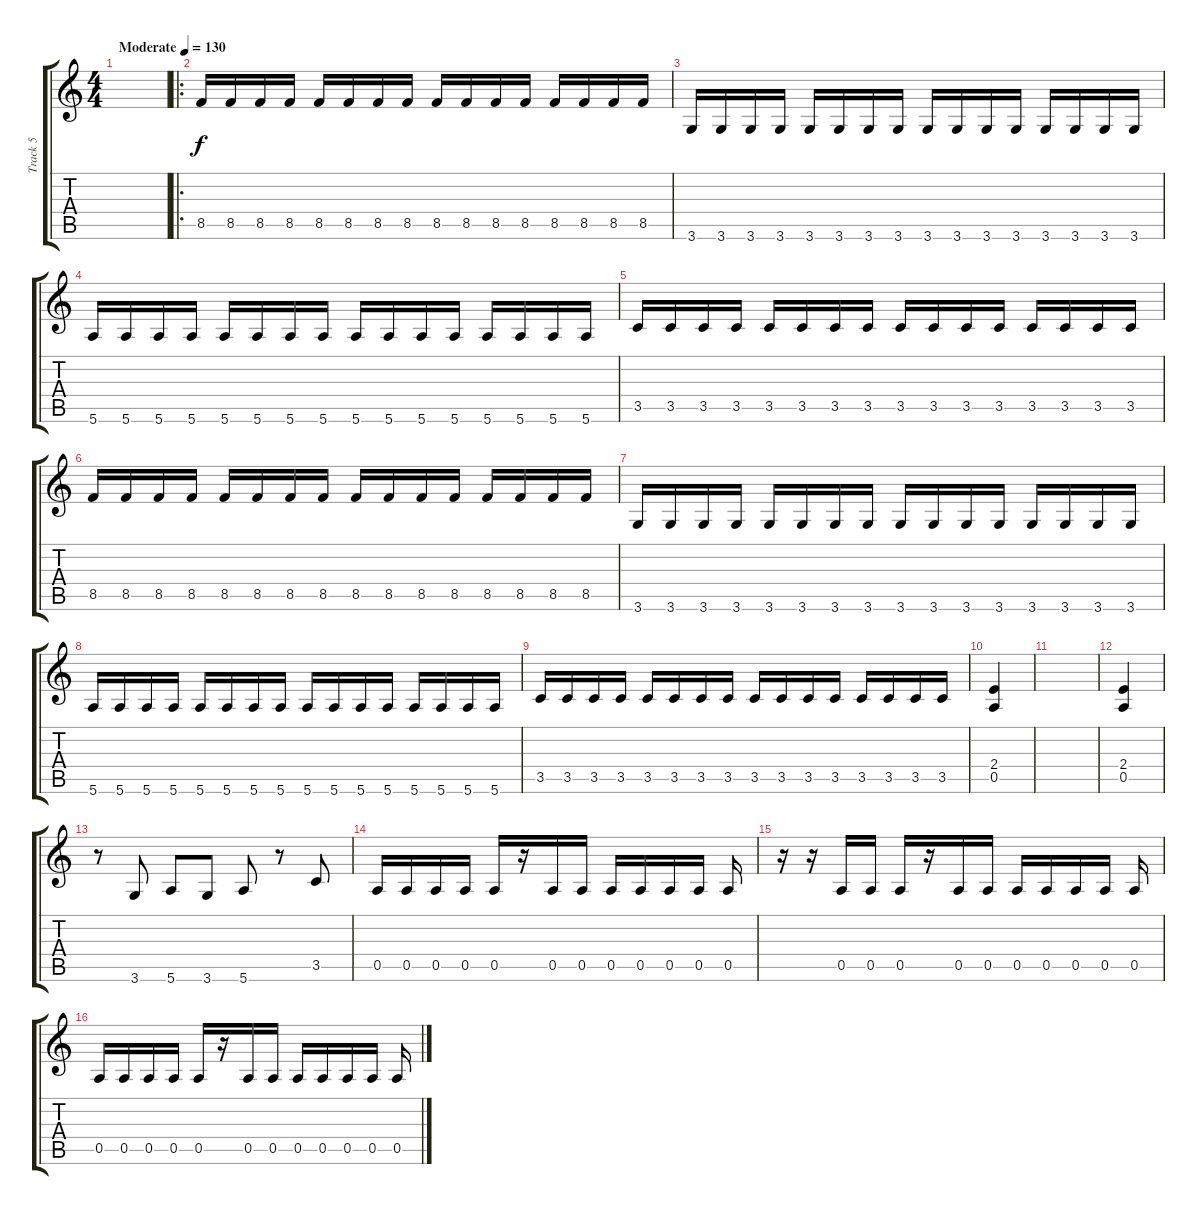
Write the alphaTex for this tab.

\track ("Track 5" "Track 5") {instrument electricbassfinger}
\staff {score tabs}
\tuning (E4 B3 G3 D3 A2 E2) {hide}
\ts (4 4)
\tempo (130 "Moderate")
\clef g2
\ks c
|
\ro
8.5.16 8.5.16 8.5.16 8.5.16 8.5.16 8.5.16 8.5.16 8.5.16 8.5.16 8.5.16 8.5.16 8.5.16 8.5.16 8.5.16 8.5.16 8.5.16 |
3.6.16 3.6.16 3.6.16 3.6.16 3.6.16 3.6.16 3.6.16 3.6.16 3.6.16 3.6.16 3.6.16 3.6.16 3.6.16 3.6.16 3.6.16 3.6.16 |
5.6.16 5.6.16 5.6.16 5.6.16 5.6.16 5.6.16 5.6.16 5.6.16 5.6.16 5.6.16 5.6.16 5.6.16 5.6.16 5.6.16 5.6.16 5.6.16 |
3.5.16 3.5.16 3.5.16 3.5.16 3.5.16 3.5.16 3.5.16 3.5.16 3.5.16 3.5.16 3.5.16 3.5.16 3.5.16 3.5.16 3.5.16 3.5.16 |
8.5.16 8.5.16 8.5.16 8.5.16 8.5.16 8.5.16 8.5.16 8.5.16 8.5.16 8.5.16 8.5.16 8.5.16 8.5.16 8.5.16 8.5.16 8.5.16 |
3.6.16 3.6.16 3.6.16 3.6.16 3.6.16 3.6.16 3.6.16 3.6.16 3.6.16 3.6.16 3.6.16 3.6.16 3.6.16 3.6.16 3.6.16 3.6.16 |
5.6.16 5.6.16 5.6.16 5.6.16 5.6.16 5.6.16 5.6.16 5.6.16 5.6.16 5.6.16 5.6.16 5.6.16 5.6.16 5.6.16 5.6.16 5.6.16 |
3.5.16 3.5.16 3.5.16 3.5.16 3.5.16 3.5.16 3.5.16 3.5.16 3.5.16 3.5.16 3.5.16 3.5.16 3.5.16 3.5.16 3.5.16 3.5.16 |
(2.4 0.5).4 |
|
(2.4 0.5).4 |
r.8 3.6.8 5.6.8 3.6.8 5.6.8 r.8 3.5.8 |
0.5.16 0.5.16 0.5.16 0.5.16 0.5.16 r.16 0.5.16 0.5.16 0.5.16 0.5.16 0.5.16 0.5.16 0.5.16 |
r.16 r.16 0.5.16 0.5.16 0.5.16 r.16 0.5.16 0.5.16 0.5.16 0.5.16 0.5.16 0.5.16 0.5.16 |
0.5.16 0.5.16 0.5.16 0.5.16 0.5.16 r.16 0.5.16 0.5.16 0.5.16 0.5.16 0.5.16 0.5.16 0.5.16
